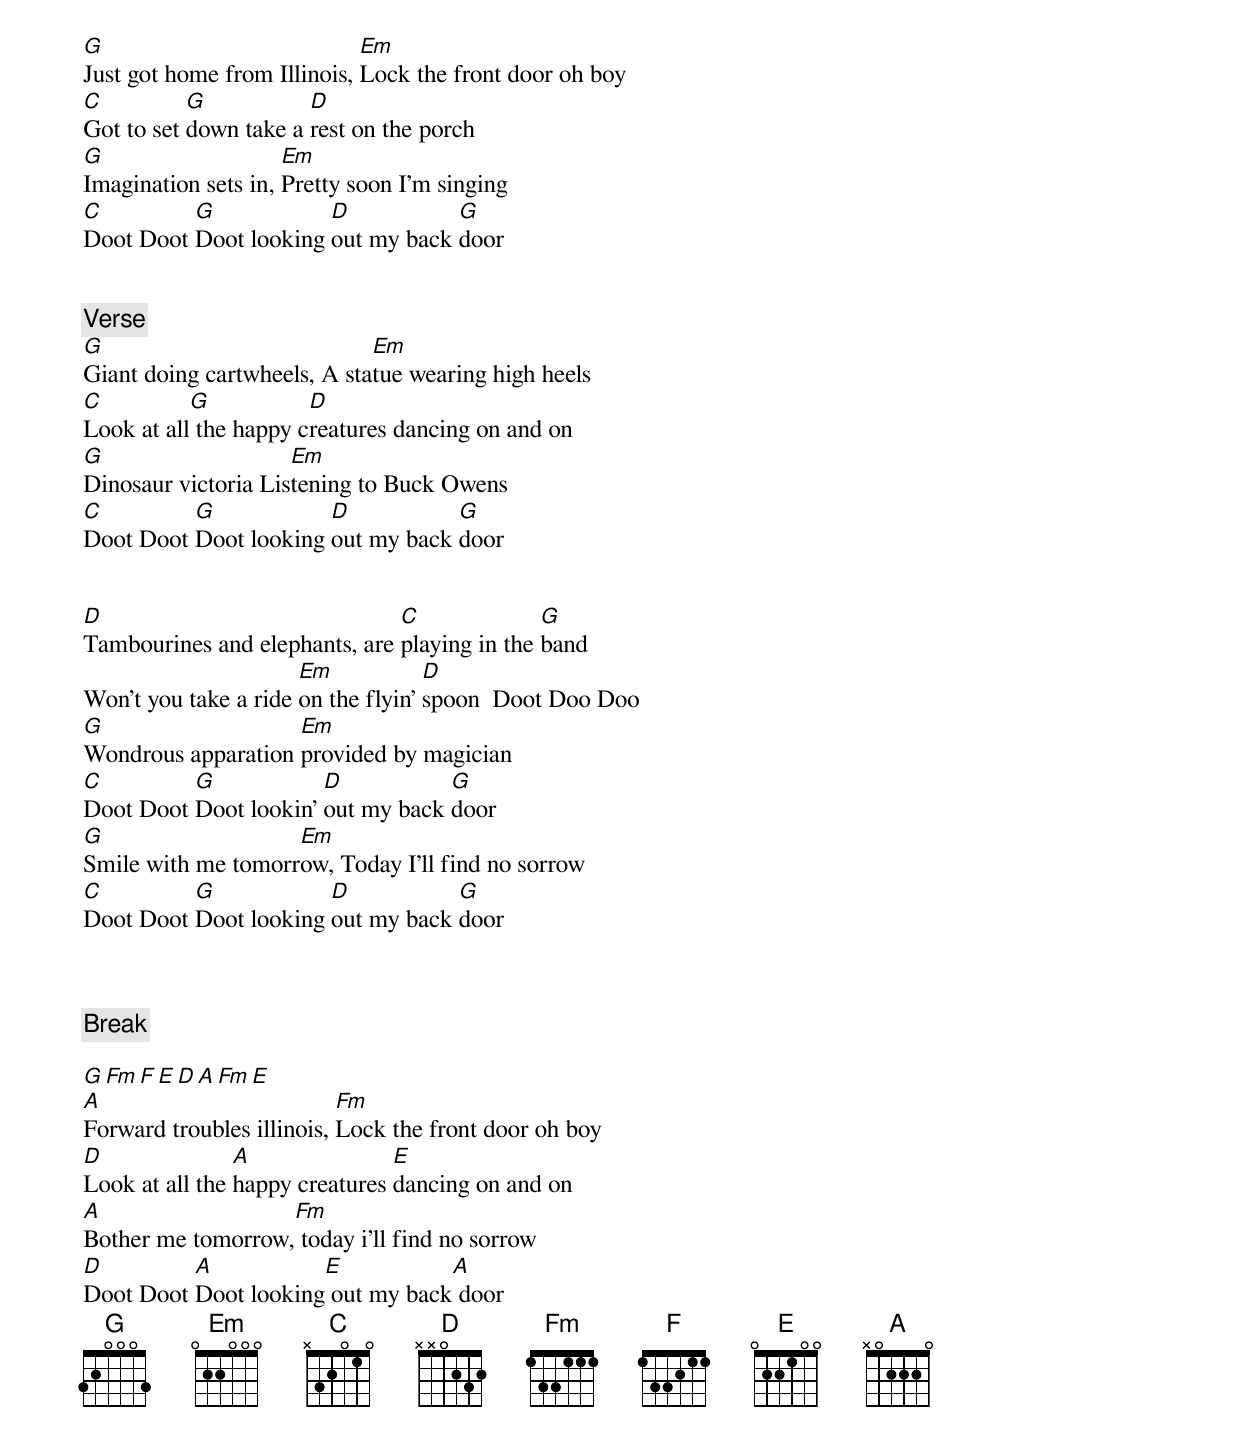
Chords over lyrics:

G                            Em
Just got home from Illinois, Lock the front door oh boy
C          G           D
Got to set down take a rest on the porch
G                    Em
Imagination sets in, Pretty soon I'm singing
C         G            D           G
Doot Doot Doot looking out my back door


[Verse]
G                            Em
Giant doing cartwheels, A statue wearing high heels
C          G           D
Look at all the happy creatures dancing on and on
G                    Em
Dinosaur victoria Listening to Buck Owens
C         G            D           G
Doot Doot Doot looking out my back door


D                              C              G
Tambourines and elephants, are playing in the band
                      Em            D
Won't you take a ride on the flyin' spoon  Doot Doo Doo
G                   Em
Wondrous apparation provided by magician
C         G            D           G
Doot Doot Doot lookin' out my back door
G                   Em
Smile with me tomorrow, Today I'll find no sorrow
C         G            D           G
Doot Doot Doot looking out my back door



[Break]

G  Fm F E     D    A   Fm    E
A                          Fm
Forward troubles illinois, Lock the front door oh boy
D               A               E
Look at all the happy creatures dancing on and on
A                  Fm
Bother me tomorrow, today i'll find no sorrow
D         A           E           A
Doot Doot Doot looking out my back door
